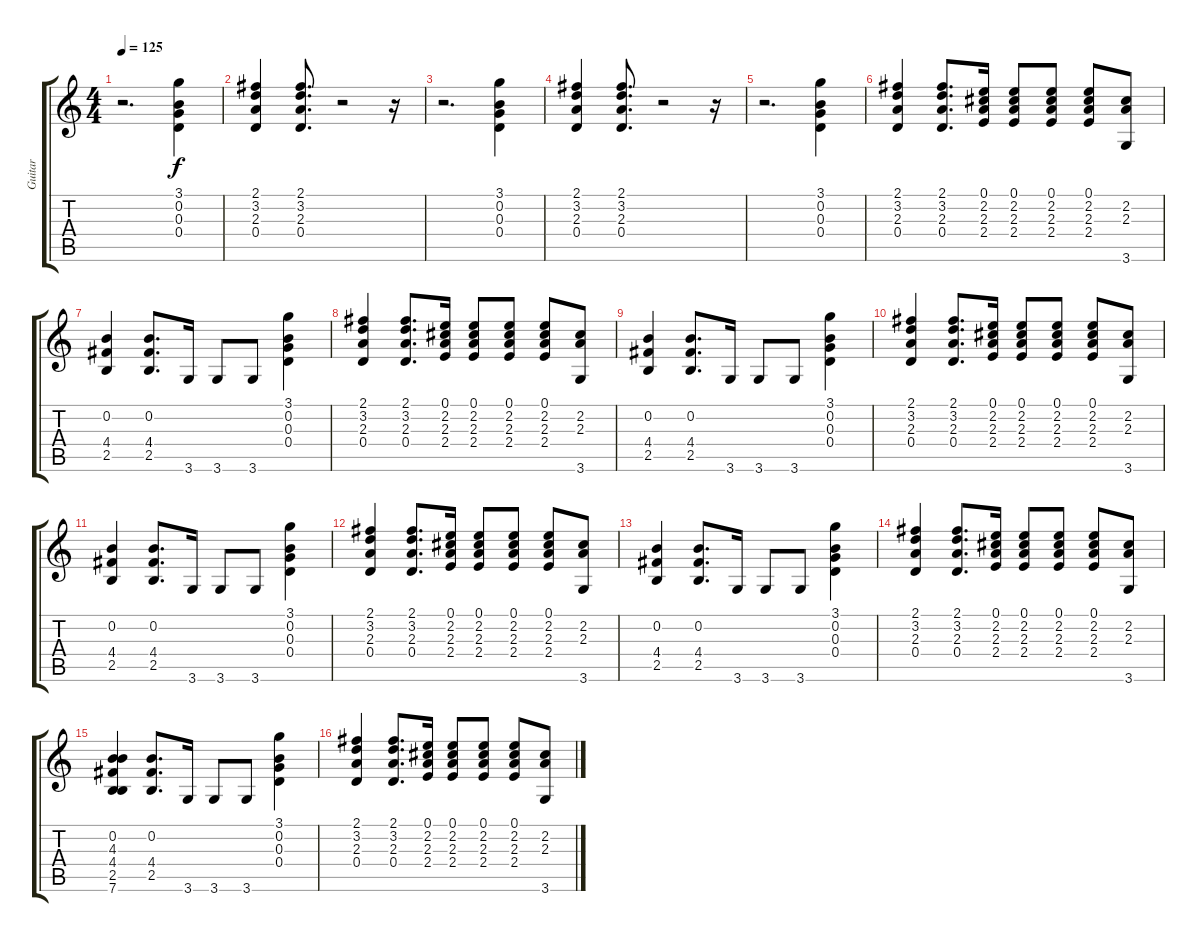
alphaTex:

\track ("Guitar" "Guitar") {instrument overdrivenguitar}
\staff {score tabs}
\tuning (E4 B3 G3 D3 A2 E2) {hide}
\ts (4 4)
\tempo 125
\clef g2
\ks c
r.2{d dy f} (3.1 0.2 0.3 0.4).4 |
(2.1 3.2 2.3 0.4).4 (2.1 3.2 2.3 0.4).8{d} r.2 r.16 |
r.2{d} (3.1 0.2 0.3 0.4).4 |
(2.1 3.2 2.3 0.4).4 (2.1 3.2 2.3 0.4).8{d} r.2 r.16 |
r.2{d} (3.1 0.2 0.3 0.4).4 |
(2.1 3.2 2.3 0.4).4 (2.1 3.2 2.3 0.4).8{d} (0.1 2.2 2.3 2.4).16 (0.1 2.2 2.3 2.4).8 (0.1 2.2 2.3 2.4).8 (0.1 2.2 2.3 2.4).8 (2.2 2.3 3.6).8 |
(0.2 4.4 2.5).4 (0.2 4.4 2.5).8{d} 3.6.16 3.6.8 3.6.8 (3.1 0.2 0.3 0.4).4 |
(2.1 3.2 2.3 0.4).4 (2.1 3.2 2.3 0.4).8{d} (0.1 2.2 2.3 2.4).16 (0.1 2.2 2.3 2.4).8 (0.1 2.2 2.3 2.4).8 (0.1 2.2 2.3 2.4).8 (2.2 2.3 3.6).8 |
(0.2 4.4 2.5).4 (0.2 4.4 2.5).8{d} 3.6.16 3.6.8 3.6.8 (3.1 0.2 0.3 0.4).4 |
(2.1 3.2 2.3 0.4).4 (2.1 3.2 2.3 0.4).8{d} (0.1 2.2 2.3 2.4).16 (0.1 2.2 2.3 2.4).8 (0.1 2.2 2.3 2.4).8 (0.1 2.2 2.3 2.4).8 (2.2 2.3 3.6).8 |
(0.2 4.4 2.5).4 (0.2 4.4 2.5).8{d} 3.6.16 3.6.8 3.6.8 (3.1 0.2 0.3 0.4).4 |
(2.1 3.2 2.3 0.4).4 (2.1 3.2 2.3 0.4).8{d} (0.1 2.2 2.3 2.4).16 (0.1 2.2 2.3 2.4).8 (0.1 2.2 2.3 2.4).8 (0.1 2.2 2.3 2.4).8 (2.2 2.3 3.6).8 |
(0.2 4.4 2.5).4 (0.2 4.4 2.5).8{d} 3.6.16 3.6.8 3.6.8 (3.1 0.2 0.3 0.4).4 |
(2.1 3.2 2.3 0.4).4 (2.1 3.2 2.3 0.4).8{d} (0.1 2.2 2.3 2.4).16 (0.1 2.2 2.3 2.4).8 (0.1 2.2 2.3 2.4).8 (0.1 2.2 2.3 2.4).8 (2.2 2.3 3.6).8 |
(0.2 4.3 4.4 2.5 7.6).4 (0.2 4.4 2.5).8{d} 3.6.16 3.6.8 3.6.8 (3.1 0.2 0.3 0.4).4 |
(2.1 3.2 2.3 0.4).4 (2.1 3.2 2.3 0.4).8{d} (0.1 2.2 2.3 2.4).16 (0.1 2.2 2.3 2.4).8 (0.1 2.2 2.3 2.4).8 (0.1 2.2 2.3 2.4).8 (2.2 2.3 3.6).8
